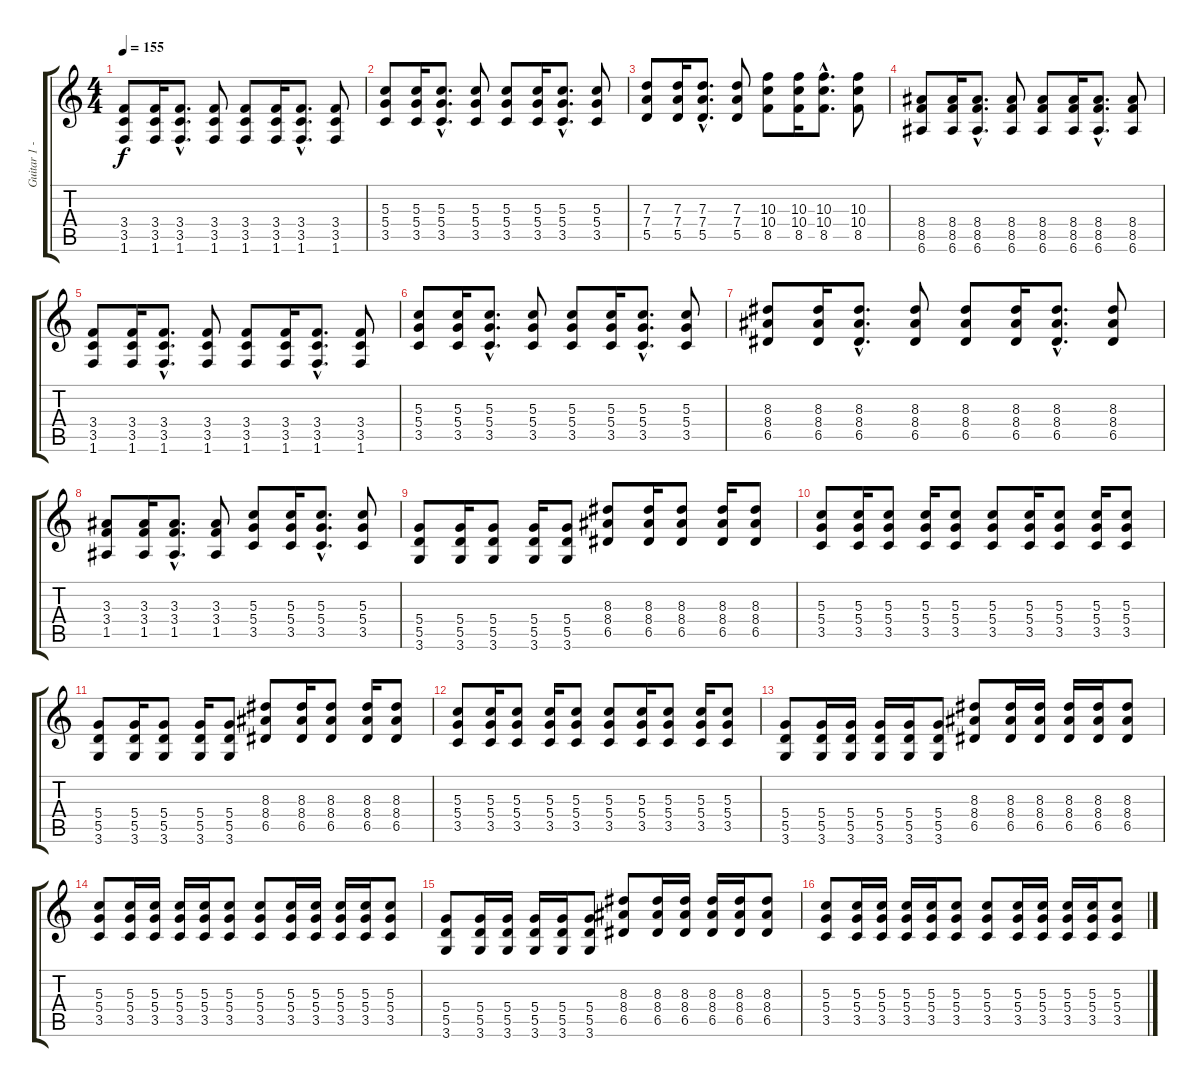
\track ("Guitar 1 - Greg Hetson" "Guitar 1 -") {instrument distortionguitar}
\staff {score tabs}
\tuning (E4 B3 G3 D3 A2 E2) {hide}
\ts (4 4)
\tempo 155
\clef g2
\ks c
(3.4 3.5 1.6).8{dy f} (3.4 3.5 1.6).16 (3.4{hac} 3.5{hac} 1.6{hac}).8{d} (3.4 3.5 1.6).8 (3.4 3.5 1.6).8 (3.4 3.5 1.6).16 (3.4{hac} 3.5{hac} 1.6{hac}).8{d} (3.4 3.5 1.6).8 |
(5.3 5.4 3.5).8 (5.3 5.4 3.5).16 (5.3{hac} 5.4{hac} 3.5{hac}).8{d} (5.3 5.4 3.5).8 (5.3 5.4 3.5).8 (5.3 5.4 3.5).16 (5.3{hac} 5.4{hac} 3.5{hac}).8{d} (5.3 5.4 3.5).8 |
(7.3 7.4 5.5).8 (7.3 7.4 5.5).16 (7.3{hac} 7.4{hac} 5.5{hac}).8{d} (7.3 7.4 5.5).8 (10.3 10.4 8.5).8 (10.3 10.4 8.5).16 (10.3{hac} 10.4{hac} 8.5{hac}).8{d} (10.3 10.4 8.5).8 |
(8.4 8.5 6.6).8 (8.4 8.5 6.6).16 (8.4{hac} 8.5{hac} 6.6{hac}).8{d} (8.4 8.5 6.6).8 (8.4 8.5 6.6).8 (8.4 8.5 6.6).16 (8.4{hac} 8.5{hac} 6.6{hac}).8{d} (8.4 8.5 6.6).8 |
(3.4 3.5 1.6).8 (3.4 3.5 1.6).16 (3.4{hac} 3.5{hac} 1.6{hac}).8{d} (3.4 3.5 1.6).8 (3.4 3.5 1.6).8 (3.4 3.5 1.6).16 (3.4{hac} 3.5{hac} 1.6{hac}).8{d} (3.4 3.5 1.6).8 |
(5.3 5.4 3.5).8 (5.3 5.4 3.5).16 (5.3{hac} 5.4{hac} 3.5{hac}).8{d} (5.3 5.4 3.5).8 (5.3 5.4 3.5).8 (5.3 5.4 3.5).16 (5.3{hac} 5.4{hac} 3.5{hac}).8{d} (5.3 5.4 3.5).8 |
(8.3 8.4 6.5).8 (8.3 8.4 6.5).16 (8.3{hac} 8.4{hac} 6.5{hac}).8{d} (8.3 8.4 6.5).8 (8.3 8.4 6.5).8 (8.3 8.4 6.5).16 (8.3{hac} 8.4{hac} 6.5{hac}).8{d} (8.3 8.4 6.5).8 |
(3.3 3.4 1.5).8 (3.3 3.4 1.5).16 (3.3{hac} 3.4{hac} 1.5{hac}).8{d} (3.3 3.4 1.5).8 (5.3 5.4 3.5).8 (5.3 5.4 3.5).16 (5.3{hac} 5.4{hac} 3.5{hac}).8{d} (5.3 5.4 3.5).8 |
(5.4 5.5 3.6).8 (5.4 5.5 3.6).16 (5.4 5.5 3.6).8 (5.4 5.5 3.6).16 (5.4 5.5 3.6).8 (8.3 8.4 6.5).8 (8.3 8.4 6.5).16 (8.3 8.4 6.5).8 (8.3 8.4 6.5).16 (8.3 8.4 6.5).8 |
(5.3 5.4 3.5).8 (5.3 5.4 3.5).16 (5.3 5.4 3.5).8 (5.3 5.4 3.5).16 (5.3 5.4 3.5).8 (5.3 5.4 3.5).8 (5.3 5.4 3.5).16 (5.3 5.4 3.5).8 (5.3 5.4 3.5).16 (5.3 5.4 3.5).8 |
(5.4 5.5 3.6).8 (5.4 5.5 3.6).16 (5.4 5.5 3.6).8 (5.4 5.5 3.6).16 (5.4 5.5 3.6).8 (8.3 8.4 6.5).8 (8.3 8.4 6.5).16 (8.3 8.4 6.5).8 (8.3 8.4 6.5).16 (8.3 8.4 6.5).8 |
(5.3 5.4 3.5).8 (5.3 5.4 3.5).16 (5.3 5.4 3.5).8 (5.3 5.4 3.5).16 (5.3 5.4 3.5).8 (5.3 5.4 3.5).8 (5.3 5.4 3.5).16 (5.3 5.4 3.5).8 (5.3 5.4 3.5).16 (5.3 5.4 3.5).8 |
(5.4 5.5 3.6).8 (5.4 5.5 3.6).16 (5.4 5.5 3.6).16 (5.4 5.5 3.6).16 (5.4 5.5 3.6).16 (5.4 5.5 3.6).8 (8.3 8.4 6.5).8 (8.3 8.4 6.5).16 (8.3 8.4 6.5).16 (8.3 8.4 6.5).16 (8.3 8.4 6.5).16 (8.3 8.4 6.5).8 |
(5.3 5.4 3.5).8 (5.3 5.4 3.5).16 (5.3 5.4 3.5).16 (5.3 5.4 3.5).16 (5.3 5.4 3.5).16 (5.3 5.4 3.5).8 (5.3 5.4 3.5).8 (5.3 5.4 3.5).16 (5.3 5.4 3.5).16 (5.3 5.4 3.5).16 (5.3 5.4 3.5).16 (5.3 5.4 3.5).8 |
(5.4 5.5 3.6).8 (5.4 5.5 3.6).16 (5.4 5.5 3.6).16 (5.4 5.5 3.6).16 (5.4 5.5 3.6).16 (5.4 5.5 3.6).8 (8.3 8.4 6.5).8 (8.3 8.4 6.5).16 (8.3 8.4 6.5).16 (8.3 8.4 6.5).16 (8.3 8.4 6.5).16 (8.3 8.4 6.5).8 |
(5.3 5.4 3.5).8 (5.3 5.4 3.5).16 (5.3 5.4 3.5).16 (5.3 5.4 3.5).16 (5.3 5.4 3.5).16 (5.3 5.4 3.5).8 (5.3 5.4 3.5).8 (5.3 5.4 3.5).16 (5.3 5.4 3.5).16 (5.3 5.4 3.5).16 (5.3 5.4 3.5).16 (5.3 5.4 3.5).8
